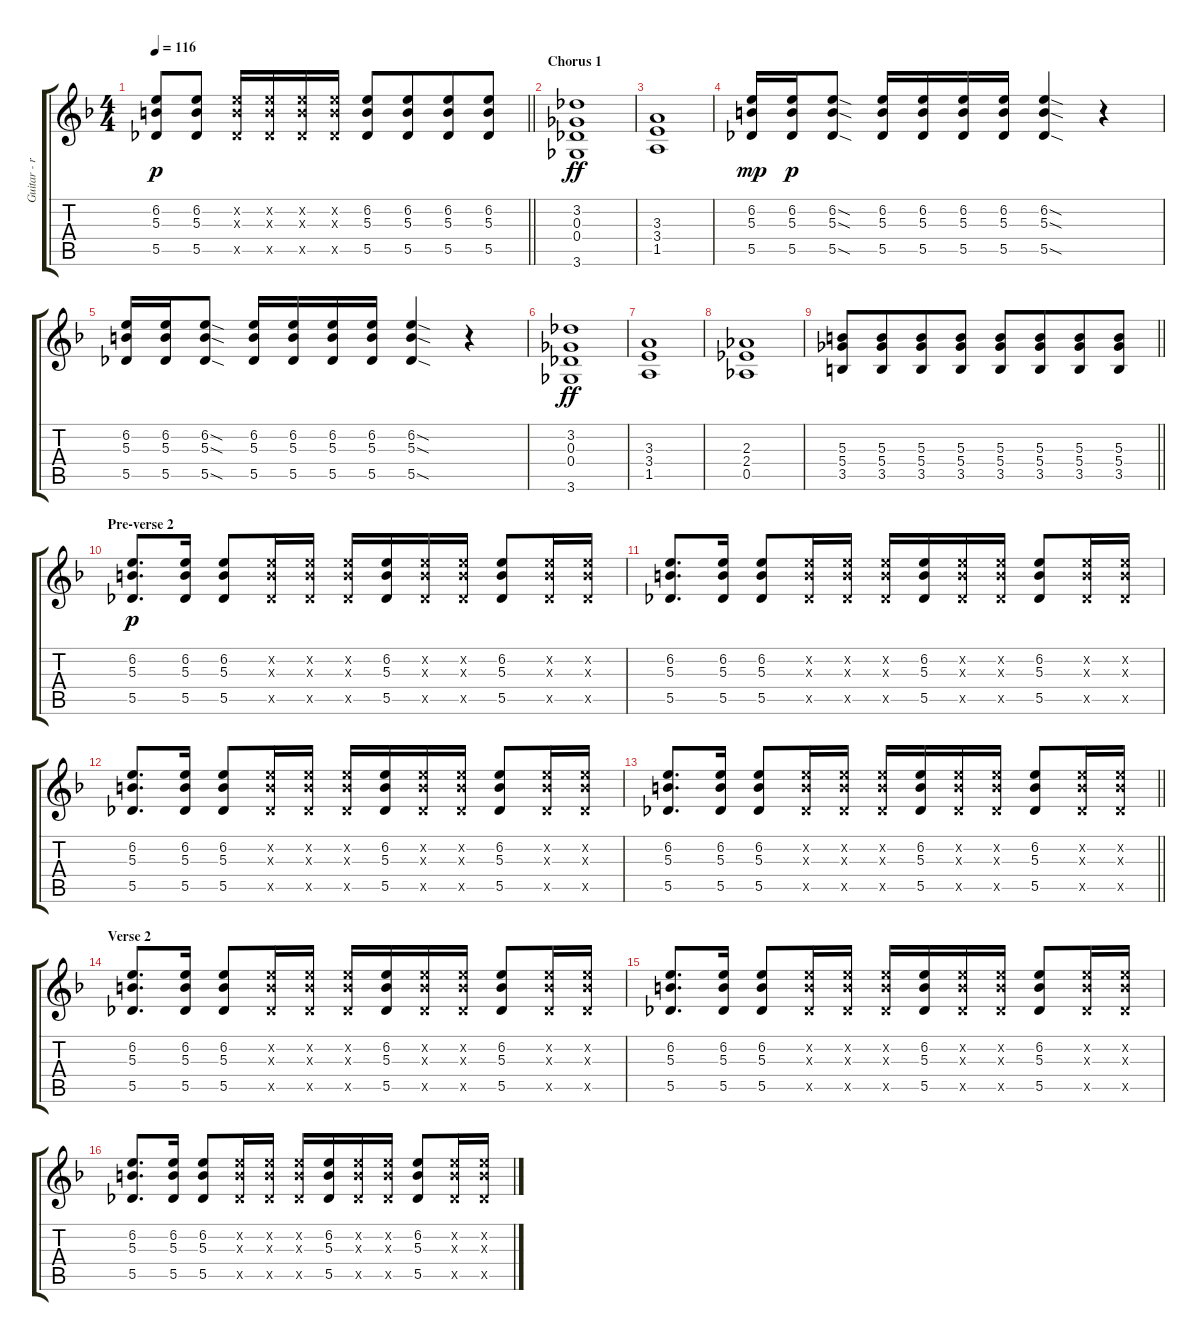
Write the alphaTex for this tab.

\track ("Guitar - rhythm - left" "Guitar - r") {instrument distortionguitar}
\staff {score tabs}
\tuning (Eb4 Bb3 Gb3 Db3 Ab2 Eb2) {hide}
\ts (4 4)
\tempo 116
\clef g2
\barLineRight lightlight
\ks f
(6.2 5.3 5.5).8{dy p} (6.2 5.3 5.5).8 (6.2{x} 5.3{x} 5.5{x}).16 (6.2{x} 5.3{x} 5.5{x}).16 (6.2{x} 5.3{x} 5.5{x}).16 (6.2{x} 5.3{x} 5.5{x}).16 (6.2 5.3 5.5).8 (6.2 5.3 5.5).8{beam merge} (6.2 5.3 5.5).8 (6.2 5.3 5.5).8 |
\section ("" "Chorus 1")
(3.2 0.3 0.4 3.6).1{dy ff volume 7 instrument distortionguitar} |
(3.3 3.4 1.5).1 |
(6.2 5.3 5.5).16{dy mp instrument distortionguitar} (6.2 5.3 5.5).16{dy p} (6.2{sod} 5.3{sod} 5.5{sod}).8 (6.2 5.3 5.5).16 (6.2 5.3 5.5).16 (6.2 5.3 5.5).16 (6.2 5.3 5.5).16 (6.2{sod} 5.3{sod} 5.5{sod}).4 r.4 |
(6.2 5.3 5.5).16 (6.2 5.3 5.5).16 (6.2{sod} 5.3{sod} 5.5{sod}).8 (6.2 5.3 5.5).16 (6.2 5.3 5.5).16 (6.2 5.3 5.5).16 (6.2 5.3 5.5).16 (6.2{sod} 5.3{sod} 5.5{sod}).4 r.4 |
(3.2 0.3 0.4 3.6).1{dy ff instrument distortionguitar} |
(3.3 3.4 1.5).1 |
(2.3 2.4 0.5).1 |
\barLineRight lightlight
(5.3 5.4 3.5).8 (5.3 5.4 3.5).8{beam merge} (5.3 5.4 3.5).8 (5.3 5.4 3.5).8 (5.3 5.4 3.5).8 (5.3 5.4 3.5).8{beam merge} (5.3 5.4 3.5).8 (5.3 5.4 3.5).8 |
\section ("" "Pre-verse 2")
(6.2 5.3 5.5).8{d dy p instrument distortionguitar} (6.2 5.3 5.5).16 (6.2 5.3 5.5).8 (6.2{x} 5.3{x} 5.5{x}).16 (6.2{x} 5.3{x} 5.5{x}).16 (6.2{x} 5.3{x} 5.5{x}).16 (6.2 5.3 5.5).16 (6.2{x} 5.3{x} 5.5{x}).16 (6.2{x} 5.3{x} 5.5{x}).16 (6.2 5.3 5.5).8 (6.2{x} 5.3{x} 5.5{x}).16 (6.2{x} 5.3{x} 5.5{x}).16 |
(6.2 5.3 5.5).8{d} (6.2 5.3 5.5).16 (6.2 5.3 5.5).8 (6.2{x} 5.3{x} 5.5{x}).16 (6.2{x} 5.3{x} 5.5{x}).16 (6.2{x} 5.3{x} 5.5{x}).16 (6.2 5.3 5.5).16 (6.2{x} 5.3{x} 5.5{x}).16 (6.2{x} 5.3{x} 5.5{x}).16 (6.2 5.3 5.5).8 (6.2{x} 5.3{x} 5.5{x}).16 (6.2{x} 5.3{x} 5.5{x}).16 |
(6.2 5.3 5.5).8{d} (6.2 5.3 5.5).16 (6.2 5.3 5.5).8 (6.2{x} 5.3{x} 5.5{x}).16 (6.2{x} 5.3{x} 5.5{x}).16 (6.2{x} 5.3{x} 5.5{x}).16 (6.2 5.3 5.5).16 (6.2{x} 5.3{x} 5.5{x}).16 (6.2{x} 5.3{x} 5.5{x}).16 (6.2 5.3 5.5).8 (6.2{x} 5.3{x} 5.5{x}).16 (6.2{x} 5.3{x} 5.5{x}).16 |
\barLineRight lightlight
(6.2 5.3 5.5).8{d} (6.2 5.3 5.5).16 (6.2 5.3 5.5).8 (6.2{x} 5.3{x} 5.5{x}).16 (6.2{x} 5.3{x} 5.5{x}).16 (6.2{x} 5.3{x} 5.5{x}).16 (6.2 5.3 5.5).16 (6.2{x} 5.3{x} 5.5{x}).16 (6.2{x} 5.3{x} 5.5{x}).16 (6.2 5.3 5.5).8 (6.2{x} 5.3{x} 5.5{x}).16 (6.2{x} 5.3{x} 5.5{x}).16 |
\section ("" "Verse 2")
(6.2 5.3 5.5).8{d} (6.2 5.3 5.5).16 (6.2 5.3 5.5).8 (6.2{x} 5.3{x} 5.5{x}).16 (6.2{x} 5.3{x} 5.5{x}).16 (6.2{x} 5.3{x} 5.5{x}).16 (6.2 5.3 5.5).16 (6.2{x} 5.3{x} 5.5{x}).16 (6.2{x} 5.3{x} 5.5{x}).16 (6.2 5.3 5.5).8 (6.2{x} 5.3{x} 5.5{x}).16 (6.2{x} 5.3{x} 5.5{x}).16 |
(6.2 5.3 5.5).8{d} (6.2 5.3 5.5).16 (6.2 5.3 5.5).8 (6.2{x} 5.3{x} 5.5{x}).16 (6.2{x} 5.3{x} 5.5{x}).16 (6.2{x} 5.3{x} 5.5{x}).16 (6.2 5.3 5.5).16 (6.2{x} 5.3{x} 5.5{x}).16 (6.2{x} 5.3{x} 5.5{x}).16 (6.2 5.3 5.5).8 (6.2{x} 5.3{x} 5.5{x}).16 (6.2{x} 5.3{x} 5.5{x}).16 |
(6.2 5.3 5.5).8{d} (6.2 5.3 5.5).16 (6.2 5.3 5.5).8 (6.2{x} 5.3{x} 5.5{x}).16 (6.2{x} 5.3{x} 5.5{x}).16 (6.2{x} 5.3{x} 5.5{x}).16 (6.2 5.3 5.5).16 (6.2{x} 5.3{x} 5.5{x}).16 (6.2{x} 5.3{x} 5.5{x}).16 (6.2 5.3 5.5).8 (6.2{x} 5.3{x} 5.5{x}).16 (6.2{x} 5.3{x} 5.5{x}).16
